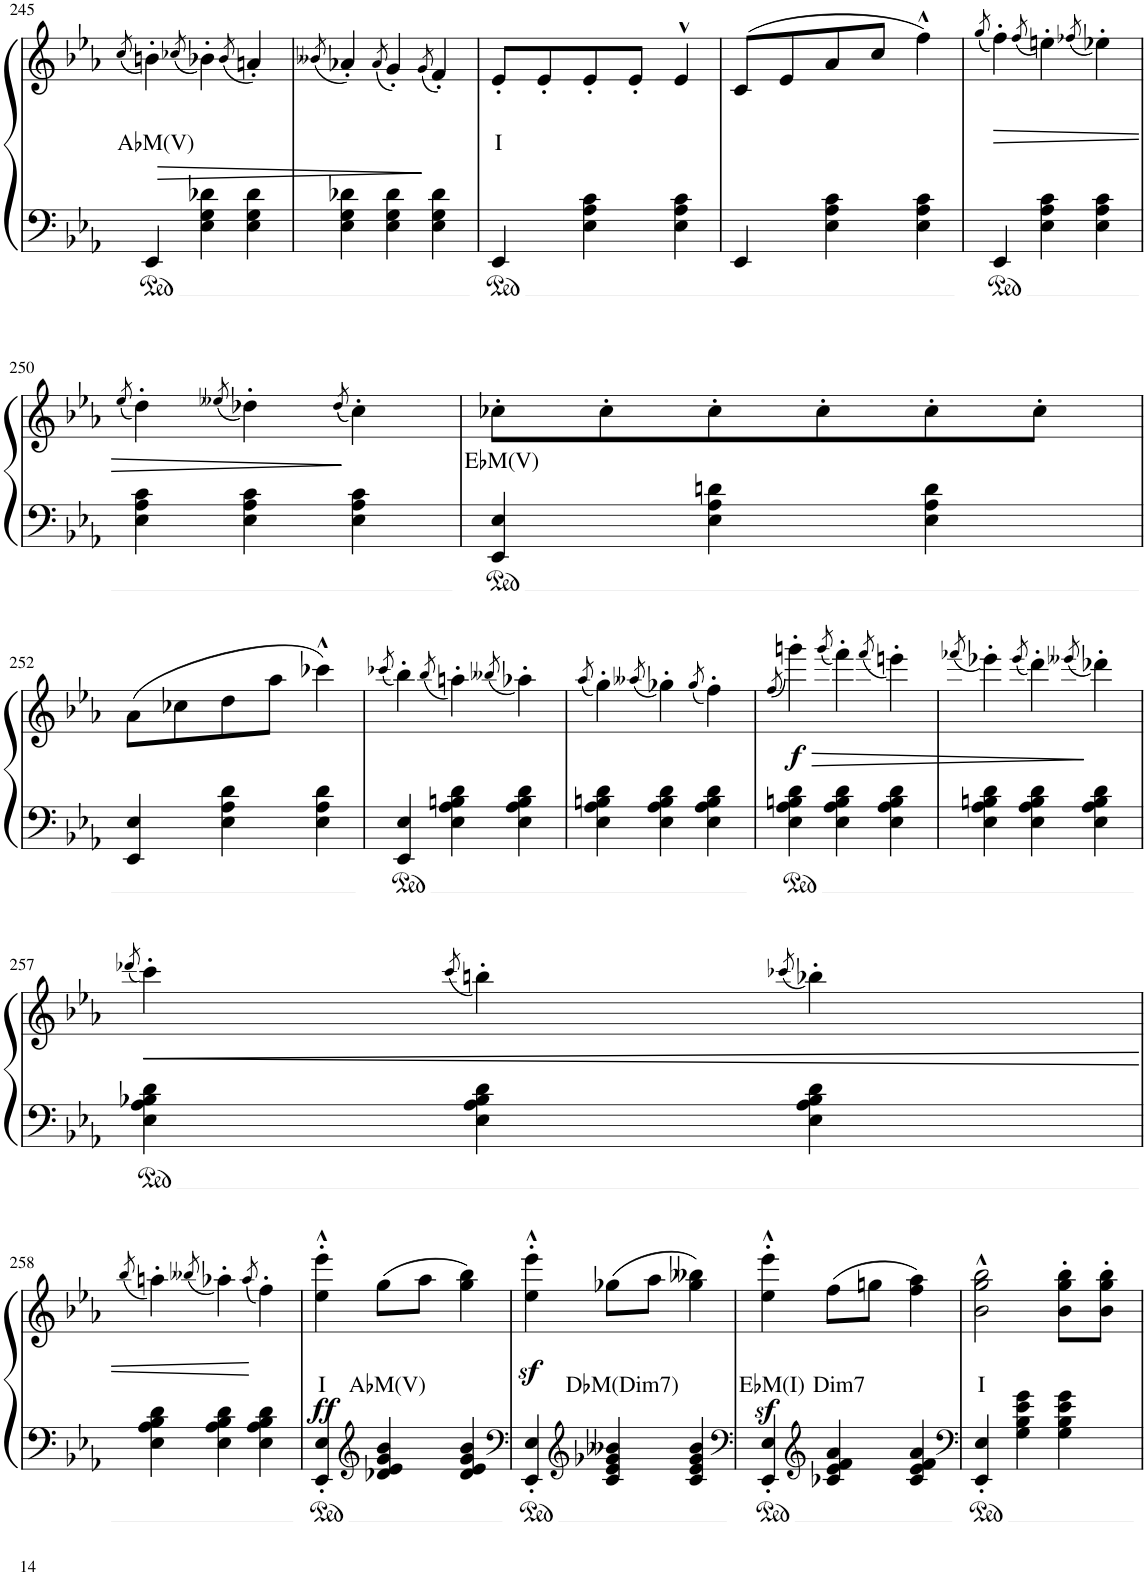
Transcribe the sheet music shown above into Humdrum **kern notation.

**kern	**kern	**text	**dynam
*part1	*part1	*part1	*part1
*staff2	*staff1	*staff1	*staff1/2
*I"Piano	*	*	*
*I'Pno	*	*	*
!!LO:PB:g=z
*clefF4	*clefG2	*	*
*k[b-e-a-]	*k[b-e-a-]	*	*
*M3/4	*M3/4	*	*
=245	=245	=245	=245
.	(8qcc/	.	.
!	!	!LO:LY:b	!
4EE-/	4bn'\)	A♭M(V)	.
.	(8qcc-X/	.	.
4E-\ 4G\ 4d-X\	4b-X'\)	.	.
.	(8qb-/	.	.
4E-\ 4G\ 4d-\	4an'/)	.	.
=246	=246	=246	=246
.	(8qb--X/	.	.
4E-\ 4G\ 4d-X\	4a-X'/)	.	.
.	(8qa-/	.	.
4E-\ 4G\ 4d-\	4g'/)	.	.
.	(8qg/	.	.
4E-\ 4G\ 4d-\	4f'/)	.	.
=247	=247	=247	=247
!	!	!LO:LY:b	!
4EE-/	8e-'/L	I	.
.	8e-'/	.	.
4E-\ 4A-\ 4c\	8e-'/	.	.
.	8e-'/J	.	.
4E-\ 4A-\ 4c\	4e-^^/	.	.
=248	=248	=248	=248
4EE-/	(8c/L	.	.
.	8e-/	.	.
4E-\ 4A-\ 4c\	8a-/	.	.
.	8cc/J	.	.
4E-\ 4A-\ 4c\	4ff^^\)	.	.
=249	=249	=249	=249
.	(8qgg/	.	.
4EE-/	4ff'\)	.	.
.	(8qff/	.	.
4E-\ 4A-\ 4c\	4een'\)	.	.
.	(8qff-X/	.	.
4E-\ 4A-\ 4c\	4ee-X'\)	.	.
!!LO:LB:g=z
=250	=250	=250	=250
.	(8qee-/	.	.
4E-\ 4A-\ 4c\	4dd'\)	.	.
.	(8qee--X/	.	.
4E-\ 4A-\ 4c\	4dd-X'\)	.	.
.	(8qdd-/	.	.
4E-\ 4A-\ 4c\	4cc'\)	.	.
=251	=251	=251	=251
!	!	!LO:LY:b	!
4EE-/ 4E-/	8cc-X'\L	E♭M(V)	.
.	8cc-'\	.	.
4E-\ 4A-\ 4dn\	8cc-'\	.	.
.	8cc-'\	.	.
4E-\ 4A-\ 4d\	8cc-'\	.	.
.	8cc-'\J	.	.
!!LO:LB:g=z
=252	=252	=252	=252
4EE-/ 4E-/	(8a-\L	.	.
.	8cc-X\	.	.
4E-\ 4A-\ 4d\	8dd\	.	.
.	8aa-\J	.	.
4E-\ 4A-\ 4d\	4ccc-X^^\)	.	.
=253	=253	=253	=253
.	(8qccc-X/	.	.
4EE-/ 4E-/	4bb-'\)	.	.
.	(8qbb-/	.	.
4E-\ 4A-\ 4Bn\ 4d\	4aan'\)	.	.
.	(8qbb--X/	.	.
4E-\ 4A-\ 4B\ 4d\	4aa-X'\)	.	.
=254	=254	=254	=254
.	(8qaa-/	.	.
4E-\ 4A-\ 4Bn\ 4d\	4gg'\)	.	.
.	(8qaa--X/	.	.
4E-\ 4A-\ 4B\ 4d\	4gg-X'\)	.	.
.	(8qgg-/	.	.
4E-\ 4A-\ 4B\ 4d\	4ff'\)	.	.
=255	=255	=255	=255
.	(8qff/	.	.
!	!	!	!LO:DY:b
4E-\ 4A-\ 4Bn\ 4d\	4gggn'\)	.	f
.	(8qggg/	.	.
4E-\ 4A-\ 4B\ 4d\	4fff'\)	.	.
.	(8qfff/	.	.
4E-\ 4A-\ 4B\ 4d\	4eeen'\)	.	.
=256	=256	=256	=256
.	(8qfff-X/	.	.
4E-\ 4A-\ 4Bn\ 4d\	4eee-X'\)	.	.
.	(8qeee-/	.	.
4E-\ 4A-\ 4B\ 4d\	4ddd'\)	.	.
.	(8qeee--X/	.	.
4E-\ 4A-\ 4B\ 4d\	4ddd-X'\)	.	.
!!LO:LB:g=z
=257	=257	=257	=257
.	(8qddd-X/	.	.
4E-\ 4A-\ 4B-X\ 4d\	4ccc'\)	.	.
.	(8qccc/	.	.
4E-\ 4A-\ 4B-\ 4d\	4bbn'\)	.	.
.	(8qccc-X/	.	.
4E-\ 4A-\ 4B-\ 4d\	4bb-X'\)	.	.
!!LO:LB:g=z
=258	=258	=258	=258
.	(8qbb-/	.	.
4E-\ 4A-\ 4B-\ 4d\	4aan'\)	.	.
.	(8qbb--X/	.	.
4E-\ 4A-\ 4B-\ 4d\	4aa-X'\)	.	.
.	(8qaa-/	.	.
4E-\ 4A-\ 4B-\ 4d\	4ff'\)	.	.
=259	=259	=259	=259
!	!	!LO:LY:b	!LO:DY:b
4EE-/' 4E-/'	4ee-\'^^ 4eee-\'^^	I	ff
*clefG2	*	*	*
!	!	!LO:LY:b	!
4d-X/ 4e-/ 4g/ 4b-/	(8gg\L	A♭M(V)	.
.	8aa-\J	.	.
4d-/ 4e-/ 4g/ 4b-/	4gg\ 4bb-\)	.	.
=260	=260	=260	=260
*clefF4	*	*	*
4EE-/' 4E-/'	4ee-\z<'^^ 4eee-\z<'^^	.	.
*clefG2	*	*	*
!	!	!LO:LY:b	!
4c/ 4e-/ 4g-X/ 4b--X/	(8gg-X\L	D♭M(Dim7)	.
.	8aa-\J	.	.
4c/ 4e-/ 4g-/ 4b--/	4gg-\ 4bb--X\)	.	.
=261	=261	=261	=261
*clefF4	*	*	*
!	!	!LO:LY:b	!
4EE-/' 4E-/'	4ee-\z<'^^ 4eee-\z<'^^	E♭M(I)	.
*clefG2	*	*	*
!	!	!LO:LY:b	!
4c-X/ 4e-/ 4f/ 4a-/	(8ff\L	Dim7	.
.	8ggn\J	.	.
4c-/ 4e-/ 4f/ 4a-/	4ff\ 4aa-\)	.	.
=262	=262	=262	=262
*clefF4	*	*	*
!	!	!LO:LY:b	!
4EE-/' 4E-/'	2b-\^^ 2gg\^^ 2bb-\^^	I	.
4G\ 4B-\ 4e-\ 4g\	.	.	.
4G\ 4B-\ 4e-\ 4g\	8b-\' 8gg\' 8bb-\'L	.	.
.	8b-\' 8gg\' 8bb-\'J	.	.
=	=	=	=
*-	*-	*-	*-
